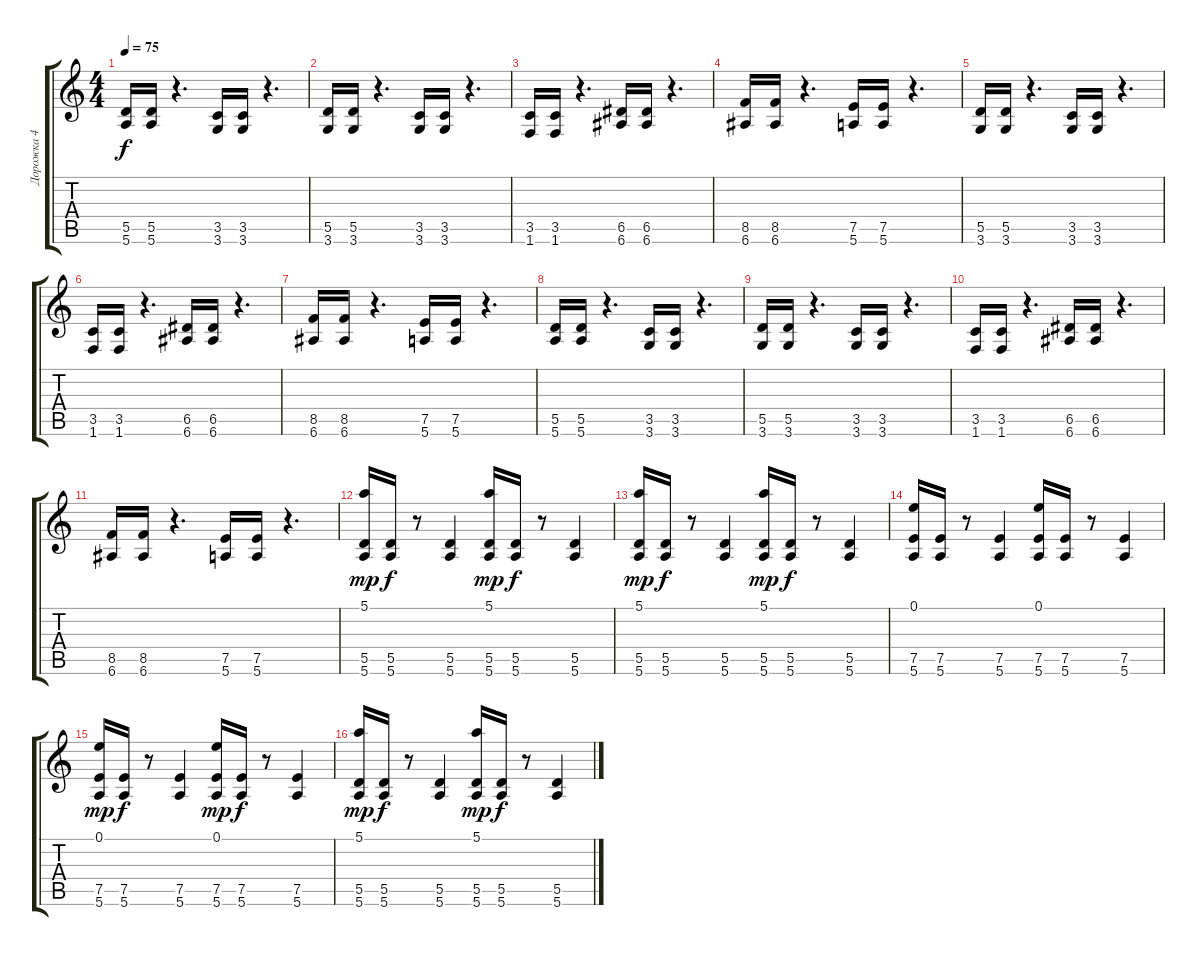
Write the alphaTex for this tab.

\track ("Дорожка 4" "Дорожка 4") {instrument distortionguitar}
\staff {score tabs}
\tuning (E4 B3 G3 D3 A2 E2) {hide}
\ts (4 4)
\tempo 75
\clef g2
\ks c
(5.5 5.6).16{dy f} (5.5 5.6).16 r.4{d} (3.5 3.6).16 (3.5 3.6).16 r.4{d} |
(5.5 3.6).16 (5.5 3.6).16 r.4{d} (3.5 3.6).16 (3.5 3.6).16 r.4{d} |
(3.5 1.6).16 (3.5 1.6).16 r.4{d} (6.5 6.6).16 (6.5 6.6).16 r.4{d} |
(8.5 6.6).16 (8.5 6.6).16 r.4{d} (7.5 5.6).16 (7.5 5.6).16 r.4{d} |
(5.5 3.6).16 (5.5 3.6).16 r.4{d} (3.5 3.6).16 (3.5 3.6).16 r.4{d} |
(3.5 1.6).16 (3.5 1.6).16 r.4{d} (6.5 6.6).16 (6.5 6.6).16 r.4{d} |
(8.5 6.6).16 (8.5 6.6).16 r.4{d} (7.5 5.6).16 (7.5 5.6).16 r.4{d} |
(5.5 5.6).16 (5.5 5.6).16 r.4{d} (3.5 3.6).16 (3.5 3.6).16 r.4{d} |
(5.5 3.6).16 (5.5 3.6).16 r.4{d} (3.5 3.6).16 (3.5 3.6).16 r.4{d} |
(3.5 1.6).16 (3.5 1.6).16 r.4{d} (6.5 6.6).16 (6.5 6.6).16 r.4{d} |
(8.5 6.6).16 (8.5 6.6).16 r.4{d} (7.5 5.6).16 (7.5 5.6).16 r.4{d} |
(5.1 5.5 5.6).16{dy mp} (5.5 5.6).16{dy f} r.8 (5.5 5.6).4 (5.1 5.5 5.6).16{dy mp} (5.5 5.6).16{dy f} r.8 (5.5 5.6).4 |
(5.1 5.5 5.6).16{dy mp} (5.5 5.6).16{dy f} r.8 (5.5 5.6).4 (5.1 5.5 5.6).16{dy mp} (5.5 5.6).16{dy f} r.8 (5.5 5.6).4 |
(0.1 7.5 5.6).16 (7.5 5.6).16 r.8 (7.5 5.6).4 (0.1 7.5 5.6).16 (7.5 5.6).16 r.8 (7.5 5.6).4 |
(0.1 7.5 5.6).16{dy mp} (7.5 5.6).16{dy f} r.8 (7.5 5.6).4 (0.1 7.5 5.6).16{dy mp} (7.5 5.6).16{dy f} r.8 (7.5 5.6).4 |
(5.1 5.5 5.6).16{dy mp} (5.5 5.6).16{dy f} r.8 (5.5 5.6).4 (5.1 5.5 5.6).16{dy mp} (5.5 5.6).16{dy f} r.8 (5.5 5.6).4
